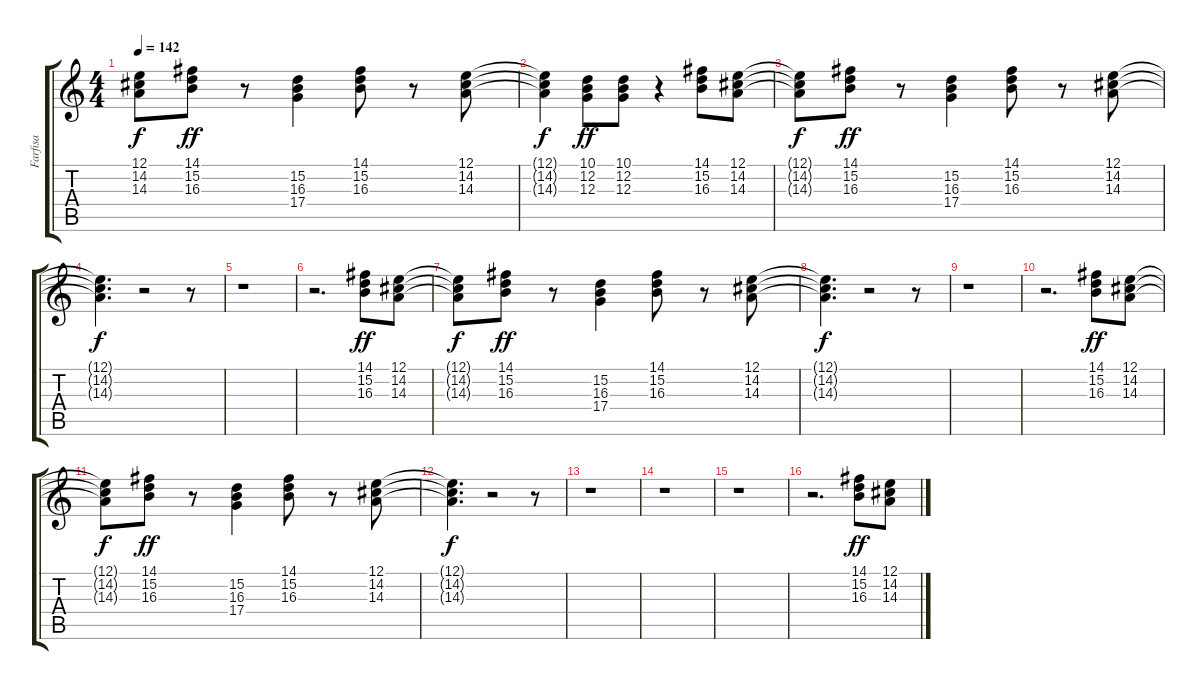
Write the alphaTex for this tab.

\track ("Farfisa" "Farfisa") {instrument rockorgan}
\staff {score tabs}
\tuning (E4 B3 G3 D3 A2 E2) {hide}
\ts (4 4)
\tempo 142
\clef g2
\ks c
(12.1{t} 14.2{t} 14.3{t}).8{dy f} (14.1 15.2 16.3).8{dy ff} r.8 (15.2 16.3 17.4).4 (14.1 15.2 16.3).8 r.8 (12.1 14.2 14.3).8 |
(12.1{t} 14.2{t} 14.3{t}).4{dy f} (10.1 12.2 12.3).8{dy ff} (10.1 12.2 12.3).8 r.4 (14.1 15.2 16.3).8 (12.1 14.2 14.3).8 |
(12.1{t} 14.2{t} 14.3{t}).8{dy f} (14.1 15.2 16.3).8{dy ff} r.8 (15.2 16.3 17.4).4 (14.1 15.2 16.3).8 r.8 (12.1 14.2 14.3).8 |
(12.1{t} 14.2{t} 14.3{t}).4{d dy f} r.2 r.8 |
r.1 |
r.2{d} (14.1 15.2 16.3).8{dy ff} (12.1 14.2 14.3).8 |
(12.1{t} 14.2{t} 14.3{t}).8{dy f} (14.1 15.2 16.3).8{dy ff} r.8 (15.2 16.3 17.4).4 (14.1 15.2 16.3).8 r.8 (12.1 14.2 14.3).8 |
(12.1{t} 14.2{t} 14.3{t}).4{d dy f} r.2 r.8 |
r.1 |
r.2{d} (14.1 15.2 16.3).8{dy ff} (12.1 14.2 14.3).8 |
(12.1{t} 14.2{t} 14.3{t}).8{dy f} (14.1 15.2 16.3).8{dy ff} r.8 (15.2 16.3 17.4).4 (14.1 15.2 16.3).8 r.8 (12.1 14.2 14.3).8 |
(12.1{t} 14.2{t} 14.3{t}).4{d dy f} r.2 r.8 |
r.1 |
r.1 |
r.1 |
r.2{d} (14.1 15.2 16.3).8{dy ff} (12.1 14.2 14.3).8
